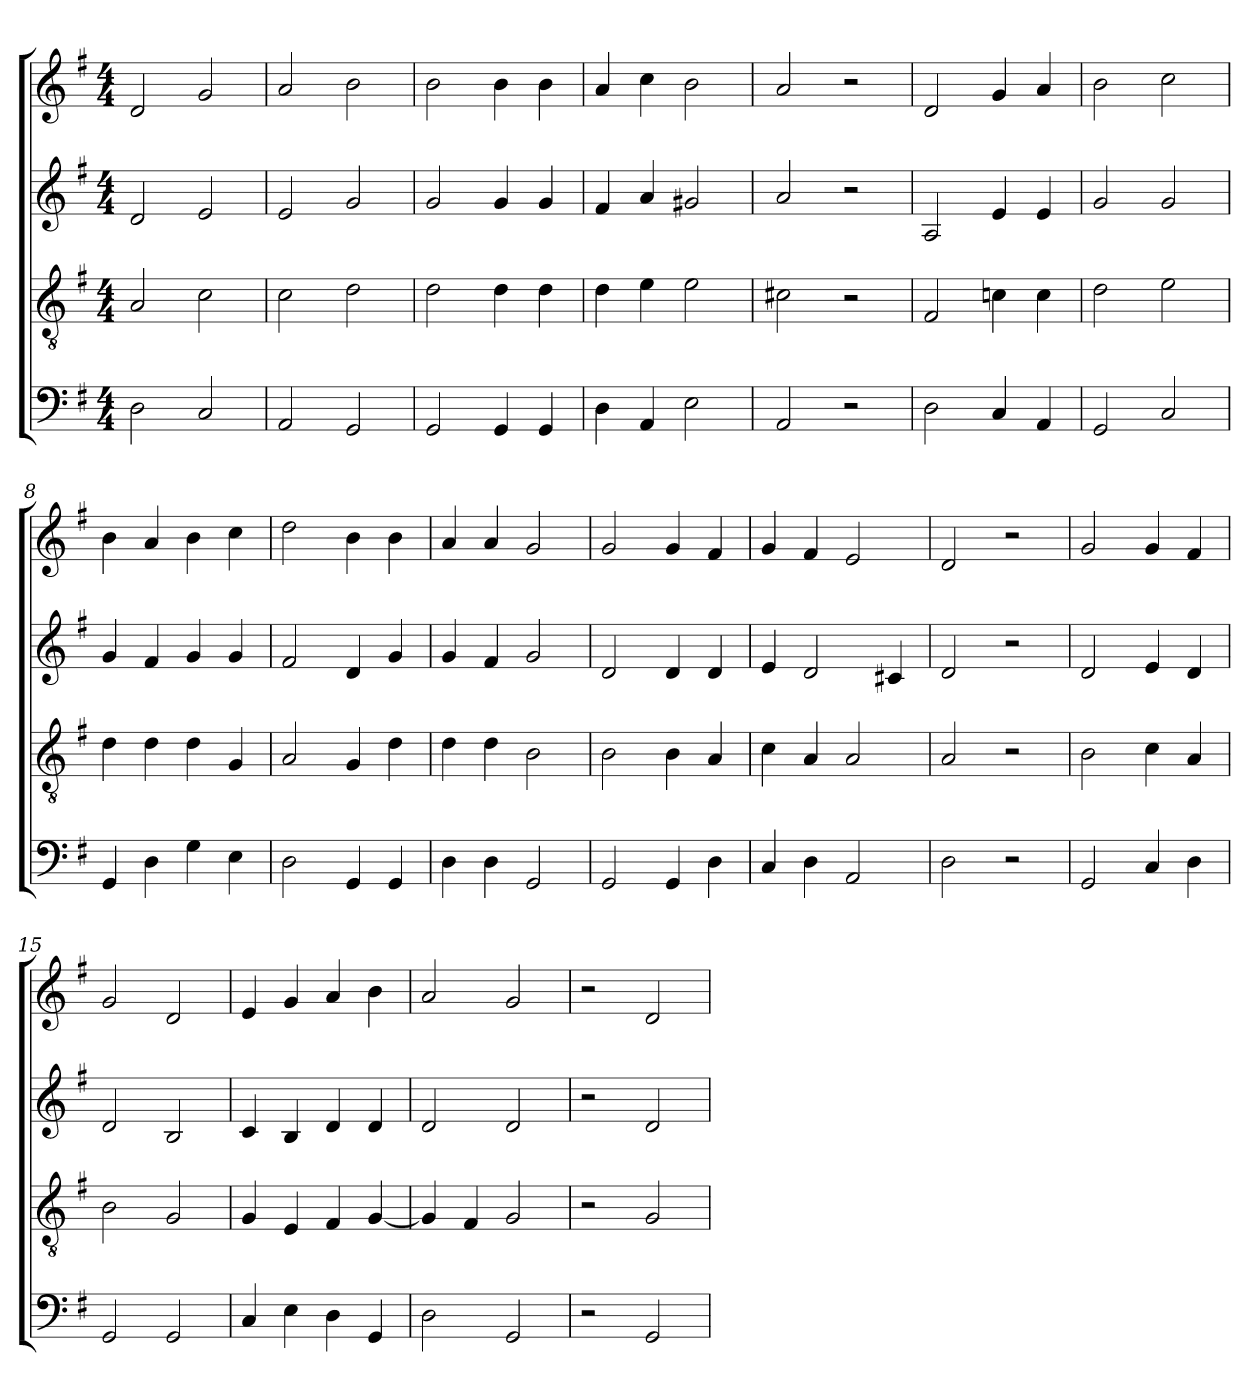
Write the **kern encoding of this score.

**kern	**kern	**kern	**kern
*part4	*part3	*part2	*part1
*staff4	*staff3	*staff2	*staff1
*clefF4	*clefGv2	*clefG2	*clefG2
*k[f#]	*k[f#]	*k[f#]	*k[f#]
*M4/4	*M4/4	*M4/4	*M4/4
=1	=1	=1	=1
2D	2A	2d	2d
2C	2c	2e	2g
=2	=2	=2	=2
2AA	2c	2e	2a
2GG	2d	2g	2b
=3	=3	=3	=3
2GG	2d	2g	2b
4GG	4d	4g	4b
4GG	4d	4g	4b
=4	=4	=4	=4
4D	4d	4f#	4a
4AA	4e	4a	4cc
2E	2e	2g#X	2b
=5	=5	=5	=5
2AA	2c#X	2a	2a
2r	2r	2r	2r
=6	=6	=6	=6
2D	2F#	2A	2d
4C	4cn	4e	4g
4AA	4c	4e	4a
=7	=7	=7	=7
2GG	2d	2g	2b
2C	2e	2g	2cc
=8	=8	=8	=8
4GG	4d	4g	4b
4D	4d	4f#	4a
4G	4d	4g	4b
4E	4G	4g	4cc
=9	=9	=9	=9
2D	2A	2f#	2dd
4GG	4G	4d	4b
4GG	4d	4g	4b
!!LO:LB:g=z
=10	=10	=10	=10
4D	4d	4g	4a
4D	4d	4f#	4a
2GG	2B	2g	2g
=11	=11	=11	=11
2GG	2B	2d	2g
4GG	4B	4d	4g
4D	4A	4d	4f#
=12	=12	=12	=12
4C	4c	4e	4g
4D	4A	2d	4f#
2AA	2A	.	2e
.	.	4c#X	.
=13	=13	=13	=13
2D	2A	2d	2d
2r	2r	2r	2r
=14	=14	=14	=14
2GG	2B	2d	2g
4C	4c	4e	4g
4D	4A	4d	4f#
=15	=15	=15	=15
2GG	2B	2d	2g
2GG	2G	2B	2d
=16	=16	=16	=16
4C	4G	4c	4e
4E	4E	4B	4g
4D	4F#	4d	4a
4GG	[4G	4d	4b
=17	=17	=17	=17
2D	4G]	2d	2a
.	4F#	.	.
2GG	2G	2d	2g
=18	=18	=18	=18
2r	2r	2r	2r
2GG	2G	2d	2d
=	=	=	=
*-	*-	*-	*-
